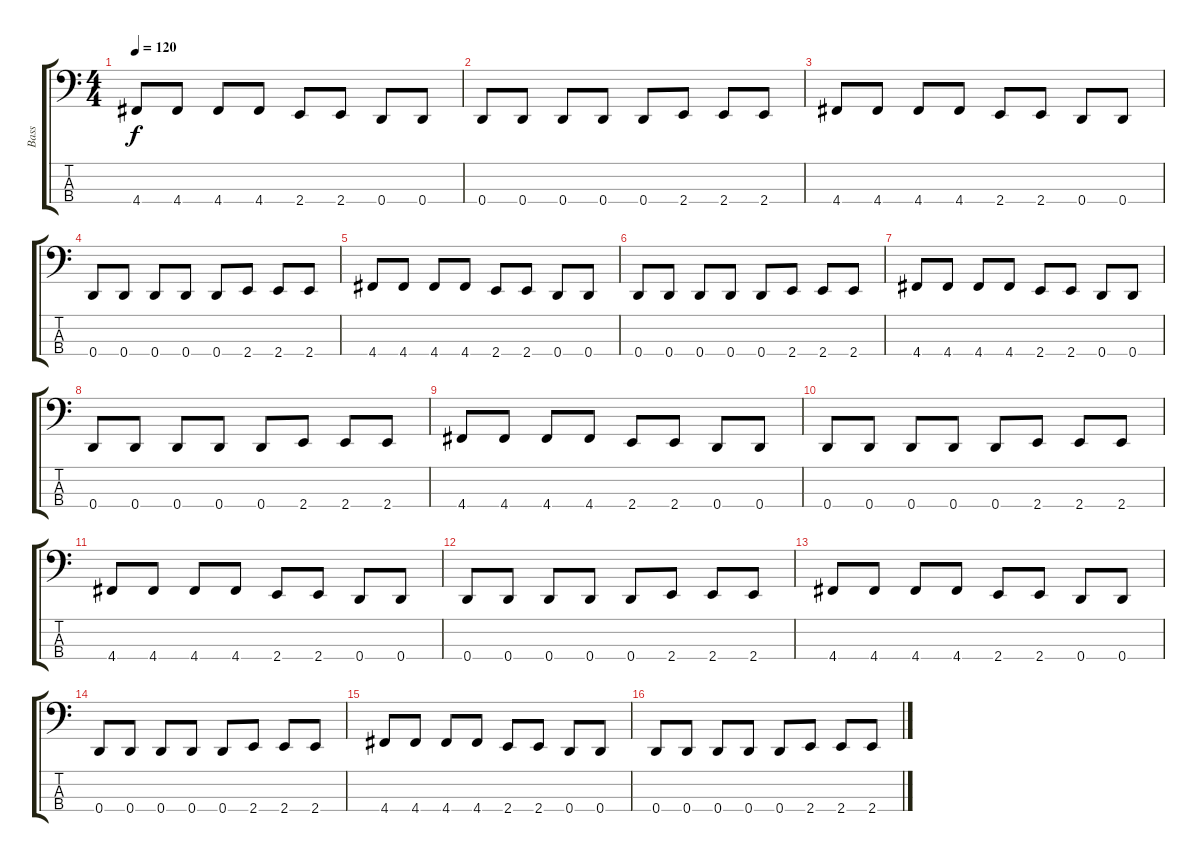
\track ("Bass" "Bass") {instrument electricbasspick}
\staff {score tabs}
\tuning (F2 C2 G1 D1) {hide}
\ts (4 4)
\tempo 120
\clef f4
\ks c
4.4.8{dy f} 4.4.8 4.4.8 4.4.8 2.4.8 2.4.8 0.4.8 0.4.8 |
0.4.8 0.4.8 0.4.8 0.4.8 0.4.8 2.4.8 2.4.8 2.4.8 |
4.4.8 4.4.8 4.4.8 4.4.8 2.4.8 2.4.8 0.4.8 0.4.8 |
0.4.8 0.4.8 0.4.8 0.4.8 0.4.8 2.4.8 2.4.8 2.4.8 |
4.4.8 4.4.8 4.4.8 4.4.8 2.4.8 2.4.8 0.4.8 0.4.8 |
0.4.8 0.4.8 0.4.8 0.4.8 0.4.8 2.4.8 2.4.8 2.4.8 |
4.4.8 4.4.8 4.4.8 4.4.8 2.4.8 2.4.8 0.4.8 0.4.8 |
0.4.8 0.4.8 0.4.8 0.4.8 0.4.8 2.4.8 2.4.8 2.4.8 |
4.4.8 4.4.8 4.4.8 4.4.8 2.4.8 2.4.8 0.4.8 0.4.8 |
0.4.8 0.4.8 0.4.8 0.4.8 0.4.8 2.4.8 2.4.8 2.4.8 |
4.4.8 4.4.8 4.4.8 4.4.8 2.4.8 2.4.8 0.4.8 0.4.8 |
0.4.8 0.4.8 0.4.8 0.4.8 0.4.8 2.4.8 2.4.8 2.4.8 |
4.4.8 4.4.8 4.4.8 4.4.8 2.4.8 2.4.8 0.4.8 0.4.8 |
0.4.8 0.4.8 0.4.8 0.4.8 0.4.8 2.4.8 2.4.8 2.4.8 |
4.4.8 4.4.8 4.4.8 4.4.8 2.4.8 2.4.8 0.4.8 0.4.8 |
0.4.8 0.4.8 0.4.8 0.4.8 0.4.8 2.4.8 2.4.8 2.4.8
